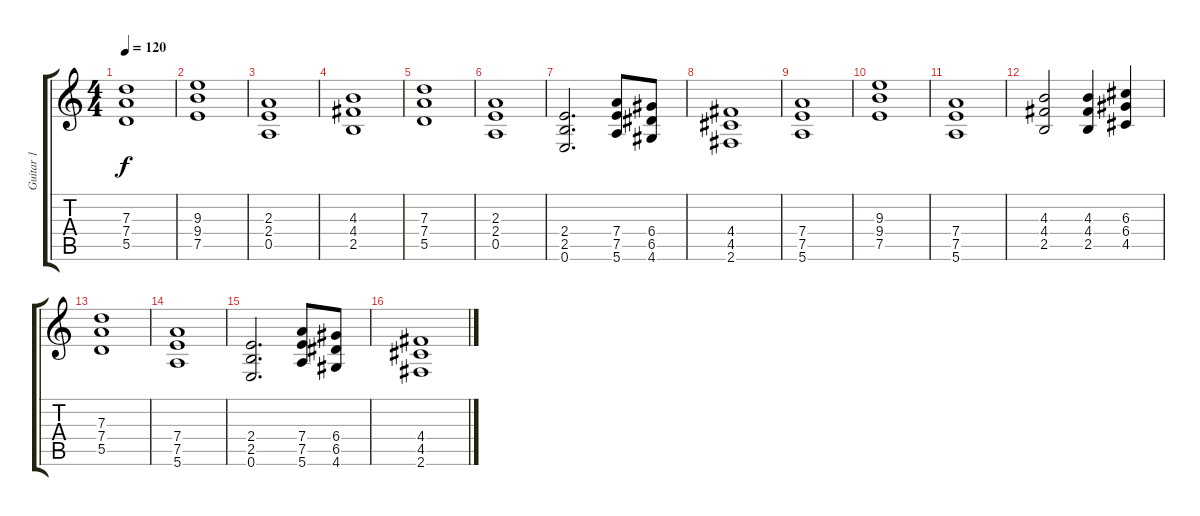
\track ("Guitar 1" "Guitar 1") {instrument distortionguitar}
\staff {score tabs}
\tuning (E4 B3 G3 D3 A2 E2) {hide}
\ts (4 4)
\tempo 120
\clef g2
\ks c
(7.3 7.4 5.5).1{dy f} |
(9.3 9.4 7.5).1 |
(2.3 2.4 0.5).1 |
(4.3 4.4 2.5).1 |
(7.3 7.4 5.5).1 |
(2.3 2.4 0.5).1 |
(2.4 2.5 0.6).2{d} (7.4 7.5 5.6).8 (6.4 6.5 4.6).8 |
(4.4 4.5 2.6).1 |
(7.4 7.5 5.6).1 |
(9.3 9.4 7.5).1 |
(7.4 7.5 5.6).1 |
(4.3 4.4 2.5).2 (4.3 4.4 2.5).4 (6.3 6.4 4.5).4 |
(7.3 7.4 5.5).1 |
(7.4 7.5 5.6).1 |
(2.4 2.5 0.6).2{d} (7.4 7.5 5.6).8 (6.4 6.5 4.6).8 |
(4.4 4.5 2.6).1
